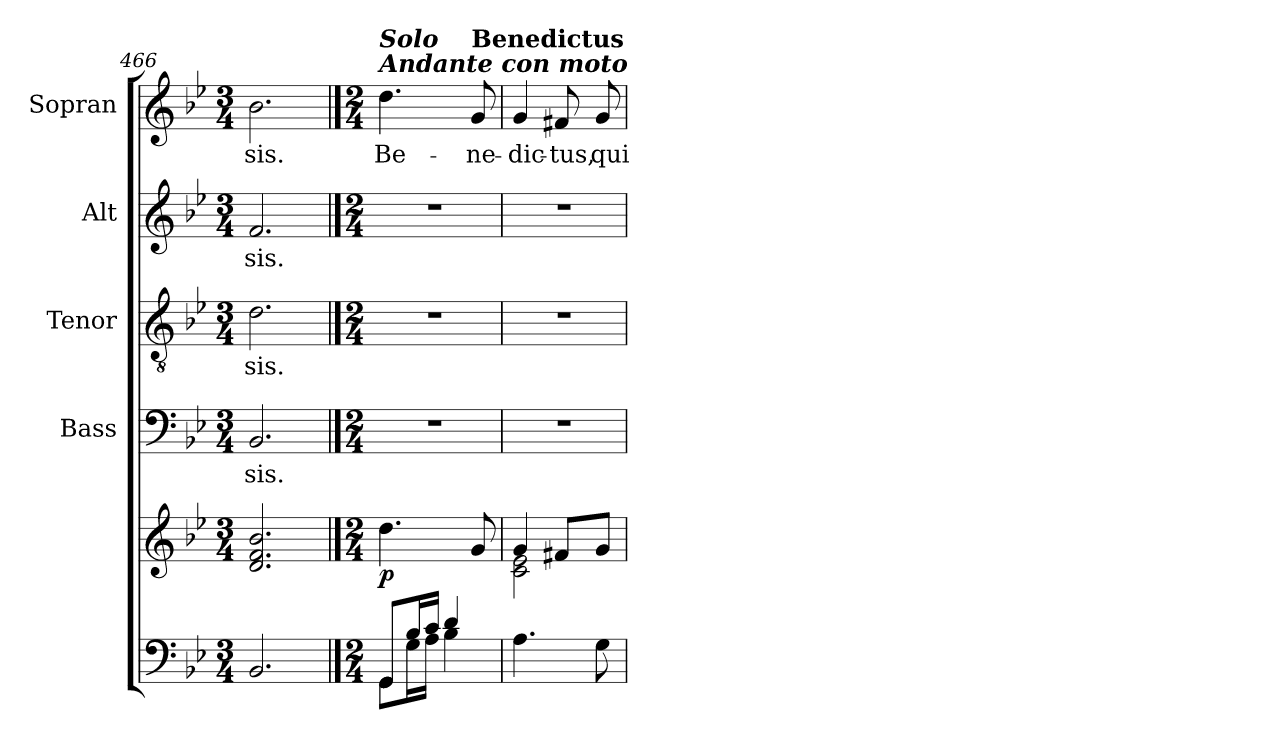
**kern	**kern	**dynam	**kern	**text	**kern	**text	**kern	**text	**kern	**text
*part5	*part5	*part5	*part4	*part4	*part3	*part3	*part2	*part2	*part1	*part1
*staff6	*staff5	*staff5/6	*staff4	*staff4	*staff3	*staff3	*staff2	*staff2	*staff1	*staff1
*	*	*	*I"Bass	*	*I"Tenor	*	*I"Alt	*	*I"Sopran	*
*	*	*	*I'B.	*	*I'T.	*	*I'A.	*	*I'S.	*
*clefF4	*clefG2	*	*clefF4	*	*clefGv2	*	*clefG2	*	*clefG2	*
*k[b-e-]	*k[b-e-]	*	*k[b-e-]	*	*k[b-e-]	*	*k[b-e-]	*	*k[b-e-]	*
*B-:	*B-:	*	*B-:	*	*B-:	*	*B-:	*	*B-:	*
*M3/4	*M3/4	*	*M3/4	*	*M3/4	*	*M3/4	*	*M3/4	*
=466	=466	=466	=466	=466	=466	=466	=466	=466	=466	=466
!	!	!	!	!LO:LY:b	!	!LO:LY:b	!	!LO:LY:b	!	!LO:LY:b
2.BB-/	2.d/ 2.f/ 2.b-/	.	2.BB-/	-sis.	2.d\	-sis.	2.f/	-sis.	2.b-\	-sis.
!!LO:PB:g=z
==467	==467	==467	==467	==467	==467	==467	==467	==467	==467	==467
*M2/4	*M2/4	*	*M2/4	*	*M2/4	*	*M2/4	*	*M2/4	*
*^	*	*	*	*	*	*	*	*	*	*
!	!	!	!	!	!	!	!	!	!	!LO:TX:a:Bi:t=Andante con moto	!
!	!	!	!	!	!	!	!	!	!	!LO:TX:a:Bi:t=Solo	!
!	!	!	!LO:DY:b	!	!	!	!	!	!	!	!LO:LY:b
8GG/L	8GG\L	4.dd\	p	2r	.	2r	.	2r	.	4.dd\	Be-
16B-/L	16G\L	.	.	.	.	.	.	.	.	.	.
16c/JJ	16A\JJ	.	.	.	.	.	.	.	.	.	.
4d/	4B-\	.	.	.	.	.	.	.	.	.	.
!	!	!	!	!	!	!	!	!	!	!LO:TX:a:B:t=Benedictus	!
!	!	!	!	!	!	!	!	!	!	!	!LO:LY:b
.	.	8g/	.	.	.	.	.	.	.	8g/	-ne-
*v	*v	*	*	*	*	*	*	*	*	*	*
=468	=468	=468	=468	=468	=468	=468	=468	=468	=468	=468
*	*^	*	*	*	*	*	*	*	*	*
!	!	!	!	!	!	!	!	!	!	!	!LO:LY:b
4.A\	4g/	2c\ 2e-\	.	2r	.	2r	.	2r	.	4g/	-dic-
!	!	!	!	!	!	!	!	!	!	!	!LO:LY:b
.	8f#X/L	.	.	.	.	.	.	.	.	8f#X/	-tus,
!	!	!	!	!	!	!	!	!	!	!	!LO:LY:b
8G\	8g/J	.	.	.	.	.	.	.	.	8g/	qui
*	*v	*v	*	*	*	*	*	*	*	*	*
=	=	=	=	=	=	=	=	=	=	=
*-	*-	*-	*-	*-	*-	*-	*-	*-	*-	*-
